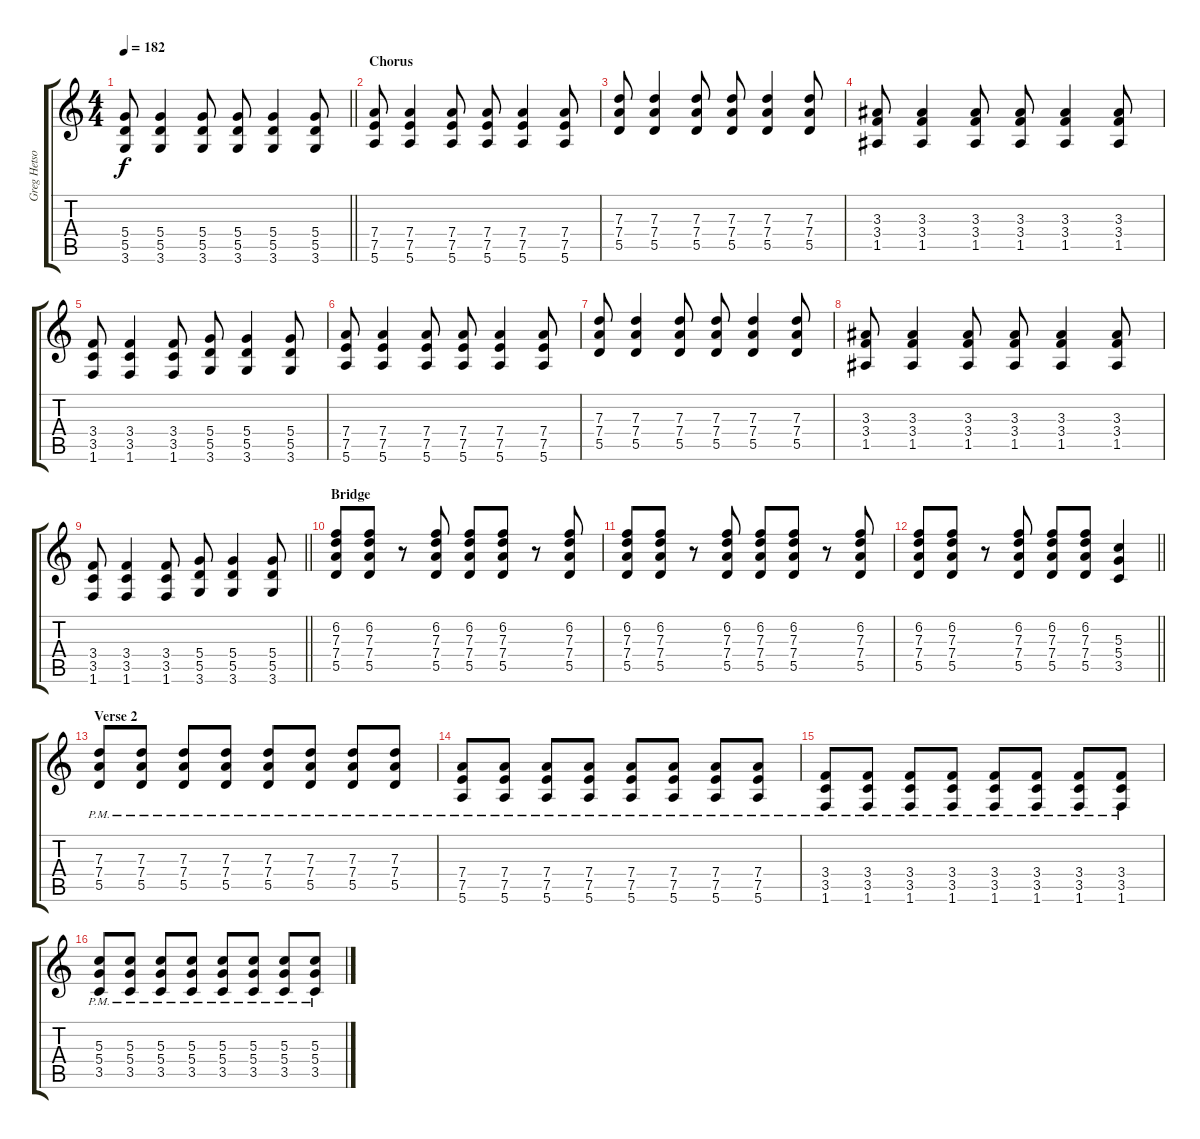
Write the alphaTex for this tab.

\track ("Greg Hetson" "Greg Hetso") {instrument overdrivenguitar}
\staff {score tabs}
\tuning (E4 B3 G3 D3 A2 E2) {hide}
\ts (4 4)
\tempo 182
\clef g2
\barLineRight lightlight
\ks c
(5.4 5.5 3.6).8{dy f} (5.4 5.5 3.6).4 (5.4 5.5 3.6).8 (5.4 5.5 3.6).8 (5.4 5.5 3.6).4 (5.4 5.5 3.6).8 |
\section ("" "Chorus")
(7.4 7.5 5.6).8 (7.4 7.5 5.6).4 (7.4 7.5 5.6).8 (7.4 7.5 5.6).8 (7.4 7.5 5.6).4 (7.4 7.5 5.6).8 |
(7.3 7.4 5.5).8 (7.3 7.4 5.5).4 (7.3 7.4 5.5).8 (7.3 7.4 5.5).8 (7.3 7.4 5.5).4 (7.3 7.4 5.5).8 |
(3.3 3.4 1.5).8 (3.3 3.4 1.5).4 (3.3 3.4 1.5).8 (3.3 3.4 1.5).8 (3.3 3.4 1.5).4 (3.3 3.4 1.5).8 |
(3.4 3.5 1.6).8 (3.4 3.5 1.6).4 (3.4 3.5 1.6).8 (5.4 5.5 3.6).8 (5.4 5.5 3.6).4 (5.4 5.5 3.6).8 |
(7.4 7.5 5.6).8 (7.4 7.5 5.6).4 (7.4 7.5 5.6).8 (7.4 7.5 5.6).8 (7.4 7.5 5.6).4 (7.4 7.5 5.6).8 |
(7.3 7.4 5.5).8 (7.3 7.4 5.5).4 (7.3 7.4 5.5).8 (7.3 7.4 5.5).8 (7.3 7.4 5.5).4 (7.3 7.4 5.5).8 |
(3.3 3.4 1.5).8 (3.3 3.4 1.5).4 (3.3 3.4 1.5).8 (3.3 3.4 1.5).8 (3.3 3.4 1.5).4 (3.3 3.4 1.5).8 |
\barLineRight lightlight
(3.4 3.5 1.6).8 (3.4 3.5 1.6).4 (3.4 3.5 1.6).8 (5.4 5.5 3.6).8 (5.4 5.5 3.6).4 (5.4 5.5 3.6).8 |
\section ("" "Bridge")
(6.2 7.3 7.4 5.5).8 (6.2 7.3 7.4 5.5).8 r.8 (6.2 7.3 7.4 5.5).8 (6.2 7.3 7.4 5.5).8 (6.2 7.3 7.4 5.5).8 r.8 (6.2 7.3 7.4 5.5).8 |
(6.2 7.3 7.4 5.5).8 (6.2 7.3 7.4 5.5).8 r.8 (6.2 7.3 7.4 5.5).8 (6.2 7.3 7.4 5.5).8 (6.2 7.3 7.4 5.5).8 r.8 (6.2 7.3 7.4 5.5).8 |
\barLineRight lightlight
(6.2 7.3 7.4 5.5).8 (6.2 7.3 7.4 5.5).8 r.8 (6.2 7.3 7.4 5.5).8 (6.2 7.3 7.4 5.5).8 (6.2 7.3 7.4 5.5).8 (5.3 5.4 3.5).4 |
\section ("" "Verse 2")
(7.3{pm} 7.4{pm} 5.5{pm}).8 (7.3{pm} 7.4{pm} 5.5{pm}).8 (7.3{pm} 7.4{pm} 5.5{pm}).8 (7.3{pm} 7.4{pm} 5.5{pm}).8 (7.3{pm} 7.4{pm} 5.5{pm}).8 (7.3{pm} 7.4{pm} 5.5{pm}).8 (7.3{pm} 7.4{pm} 5.5{pm}).8 (7.3{pm} 7.4{pm} 5.5{pm}).8 |
(7.4{pm} 7.5{pm} 5.6{pm}).8 (7.4{pm} 7.5{pm} 5.6{pm}).8 (7.4{pm} 7.5{pm} 5.6{pm}).8 (7.4{pm} 7.5{pm} 5.6{pm}).8 (7.4{pm} 7.5{pm} 5.6{pm}).8 (7.4{pm} 7.5{pm} 5.6{pm}).8 (7.4{pm} 7.5{pm} 5.6{pm}).8 (7.4{pm} 7.5{pm} 5.6{pm}).8 |
(3.4{pm} 3.5{pm} 1.6{pm}).8 (3.4{pm} 3.5{pm} 1.6{pm}).8 (3.4{pm} 3.5{pm} 1.6{pm}).8 (3.4{pm} 3.5{pm} 1.6{pm}).8 (3.4{pm} 3.5{pm} 1.6{pm}).8 (3.4{pm} 3.5{pm} 1.6{pm}).8 (3.4{pm} 3.5{pm} 1.6{pm}).8 (3.4{pm} 3.5{pm} 1.6{pm}).8 |
(5.3{pm} 5.4{pm} 3.5{pm}).8 (5.3{pm} 5.4{pm} 3.5{pm}).8 (5.3{pm} 5.4{pm} 3.5{pm}).8 (5.3{pm} 5.4{pm} 3.5{pm}).8 (5.3{pm} 5.4{pm} 3.5{pm}).8 (5.3{pm} 5.4{pm} 3.5{pm}).8 (5.3{pm} 5.4{pm} 3.5{pm}).8 (5.3 5.4 3.5{pm}).8
